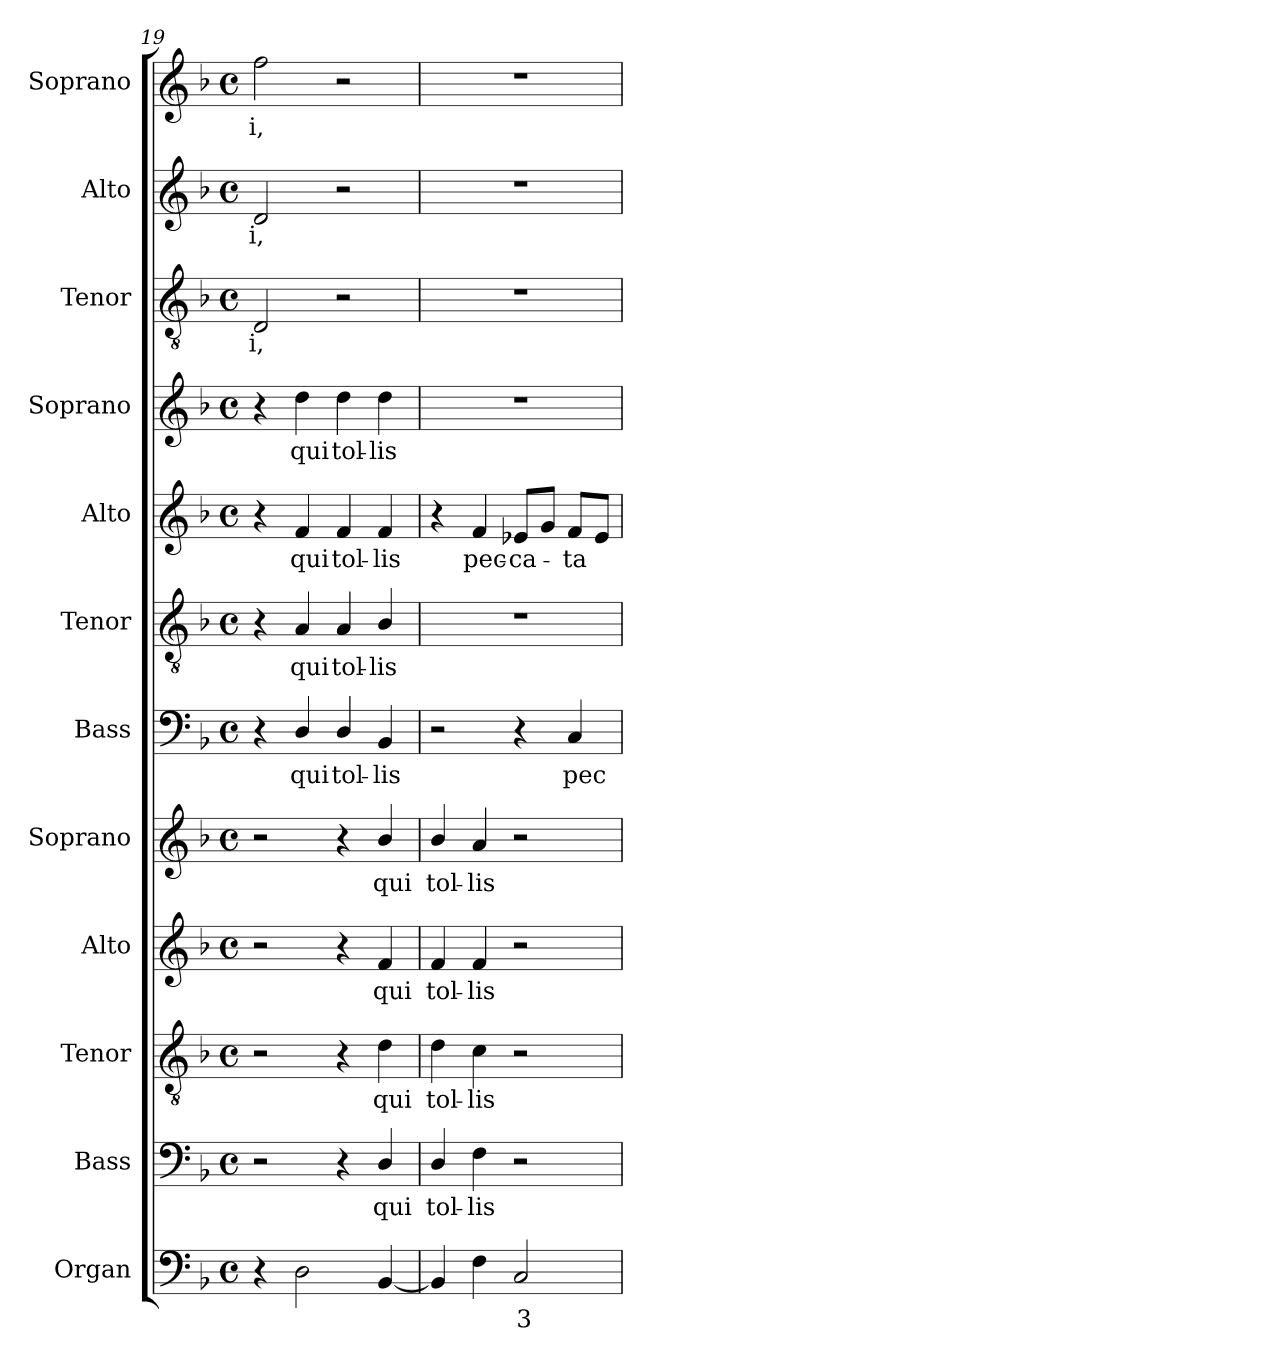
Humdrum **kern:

**kern	**text	**kern	**text	**kern	**text	**kern	**text	**kern	**text	**kern	**text	**kern	**text	**kern	**text	**kern	**text	**kern	**text	**kern	**text	**kern	**text
*part12	*part12	*part11	*part11	*part10	*part10	*part9	*part9	*part8	*part8	*part7	*part7	*part6	*part6	*part5	*part5	*part4	*part4	*part3	*part3	*part2	*part2	*part1	*part1
*staff12	*staff12	*staff11	*staff11	*staff10	*staff10	*staff9	*staff9	*staff8	*staff8	*staff7	*staff7	*staff6	*staff6	*staff5	*staff5	*staff4	*staff4	*staff3	*staff3	*staff2	*staff2	*staff1	*staff1
*I"Organ	*	*I"Bass	*	*I"Tenor	*	*I"Alto	*	*I"Soprano	*	*I"Bass	*	*I"Tenor	*	*I"Alto	*	*I"Soprano	*	*I"Tenor	*	*I"Alto	*	*I"Soprano	*
*I'Org.	*	*I'B.	*	*I'T.	*	*I'A.	*	*I'S.	*	*I'B.	*	*I'T.	*	*I'A.	*	*I'S.	*	*I'T.	*	*I'A.	*	*I'S.	*
*clefF4	*	*clefF4	*	*clefGv2	*	*clefG2	*	*clefG2	*	*clefF4	*	*clefGv2	*	*clefG2	*	*clefG2	*	*clefGv2	*	*clefG2	*	*clefG2	*
*	*	*	*	*ITrd7c12	*	*	*	*	*	*	*	*ITrd7c12	*	*	*	*	*	*ITrd7c12	*	*	*	*	*
*k[b-]	*	*k[b-]	*	*k[b-]	*	*k[b-]	*	*k[b-]	*	*k[b-]	*	*k[b-]	*	*k[b-]	*	*k[b-]	*	*k[b-]	*	*k[b-]	*	*k[b-]	*
*F:	*	*F:	*	*F:	*	*F:	*	*F:	*	*F:	*	*F:	*	*F:	*	*F:	*	*F:	*	*F:	*	*F:	*
*M4/4	*	*M4/4	*	*M4/4	*	*M4/4	*	*M4/4	*	*M4/4	*	*M4/4	*	*M4/4	*	*M4/4	*	*M4/4	*	*M4/4	*	*M4/4	*
*met(c)	*	*met(c)	*	*met(c)	*	*met(c)	*	*met(c)	*	*met(c)	*	*met(c)	*	*met(c)	*	*met(c)	*	*met(c)	*	*met(c)	*	*met(c)	*
=19	=19	=19	=19	=19	=19	=19	=19	=19	=19	=19	=19	=19	=19	=19	=19	=19	=19	=19	=19	=19	=19	=19	=19
!	!	!	!	!	!	!	!	!	!	!	!	!	!	!	!	!	!	!	!LO:LY:b:color=#000000	!	!	!	!
!	!	!	!	!	!	!	!	!	!	!	!	!	!	!	!	!	!	!	!	!	!LO:LY:b:color=#000000	!	!
!	!	!	!	!	!	!	!	!	!	!	!	!	!	!	!	!	!	!	!	!	!	!	!LO:LY:b:color=#000000
4r	.	2r	.	2r	.	2r	.	2r	.	4r	.	4r	.	4r	.	4r	.	2DDi/	-i,	2di/	-i,	2ffi\	-i,
!	!	!	!	!	!	!	!	!	!	!	!LO:LY:b:color=#000000	!	!	!	!	!	!	!	!	!	!	!	!
!	!	!	!	!	!	!	!	!	!	!	!	!	!LO:LY:b:color=#000000	!	!	!	!	!	!	!	!	!	!
!	!	!	!	!	!	!	!	!	!	!	!	!	!	!	!LO:LY:b:color=#000000	!	!	!	!	!	!	!	!
!	!	!	!	!	!	!	!	!	!	!	!	!	!	!	!	!	!LO:LY:b:color=#000000	!	!	!	!	!	!
2Di\	.	.	.	.	.	.	.	.	.	4Di/	qui	4AAi/	qui	4fi/	qui	4ddi\	qui	.	.	.	.	.	.
!	!	!	!	!	!	!	!	!	!	!	!LO:LY:b:color=#000000	!	!	!	!	!	!	!	!	!	!	!	!
!	!	!	!	!	!	!	!	!	!	!	!	!	!LO:LY:b:color=#000000	!	!	!	!	!	!	!	!	!	!
!	!	!	!	!	!	!	!	!	!	!	!	!	!	!	!LO:LY:b:color=#000000	!	!	!	!	!	!	!	!
!	!	!	!	!	!	!	!	!	!	!	!	!	!	!	!	!	!LO:LY:b:color=#000000	!	!	!	!	!	!
.	.	4r	.	4r	.	4r	.	4r	.	4Di/	tol-	4AAi/	tol-	4fi/	tol-	4ddi\	tol-	2r	.	2r	.	2r	.
!	!	!	!LO:LY:b:color=#000000	!	!	!	!	!	!	!	!	!	!	!	!	!	!	!	!	!	!	!	!
!	!	!	!	!	!LO:LY:b:color=#000000	!	!	!	!	!	!	!	!	!	!	!	!	!	!	!	!	!	!
!	!	!	!	!	!	!	!LO:LY:b:color=#000000	!	!	!	!	!	!	!	!	!	!	!	!	!	!	!	!
!	!	!	!	!	!	!	!	!	!LO:LY:b:color=#000000	!	!	!	!	!	!	!	!	!	!	!	!	!	!
!	!	!	!	!	!	!	!	!	!	!	!LO:LY:b:color=#000000	!	!	!	!	!	!	!	!	!	!	!	!
!	!	!	!	!	!	!	!	!	!	!	!	!	!LO:LY:b:color=#000000	!	!	!	!	!	!	!	!	!	!
!	!	!	!	!	!	!	!	!	!	!	!	!	!	!	!LO:LY:b:color=#000000	!	!	!	!	!	!	!	!
!	!	!	!	!	!	!	!	!	!	!	!	!	!	!	!	!	!LO:LY:b:color=#000000	!	!	!	!	!	!
[<4BB-i/	.	4Di/	qui	4Di\	qui	4fi/	qui	4b-i/	qui	4BB-i/	-lis	4BB-i/	-lis	4fi/	-lis	4ddi\	-lis	.	.	.	.	.	.
=20	=20	=20	=20	=20	=20	=20	=20	=20	=20	=20	=20	=20	=20	=20	=20	=20	=20	=20	=20	=20	=20	=20	=20
!	!	!	!LO:LY:b:color=#000000	!	!	!	!	!	!	!	!	!	!	!	!	!	!	!	!	!	!	!	!
!	!	!	!	!	!LO:LY:b:color=#000000	!	!	!	!	!	!	!	!	!	!	!	!	!	!	!	!	!	!
!	!	!	!	!	!	!	!LO:LY:b:color=#000000	!	!	!	!	!	!	!	!	!	!	!	!	!	!	!	!
!	!	!	!	!	!	!	!	!	!LO:LY:b:color=#000000	!	!	!	!	!	!	!	!	!	!	!	!	!	!
4BB-i/]	.	4Di/	tol-	4Di\	tol-	4fi/	tol-	4b-i/	tol-	2r	.	1r	.	4r	.	1r	.	1r	.	1r	.	1r	.
!	!	!	!LO:LY:b:color=#000000	!	!	!	!	!	!	!	!	!	!	!	!	!	!	!	!	!	!	!	!
!	!	!	!	!	!LO:LY:b:color=#000000	!	!	!	!	!	!	!	!	!	!	!	!	!	!	!	!	!	!
!	!	!	!	!	!	!	!LO:LY:b:color=#000000	!	!	!	!	!	!	!	!	!	!	!	!	!	!	!	!
!	!	!	!	!	!	!	!	!	!LO:LY:b:color=#000000	!	!	!	!	!	!	!	!	!	!	!	!	!	!
!	!	!	!	!	!	!	!	!	!	!	!	!	!	!	!LO:LY:b:color=#000000	!	!	!	!	!	!	!	!
4Fi\	.	4Fi\	-lis	4Ci\	-lis	4fi/	-lis	4ai/	-lis	.	.	.	.	4fi/	pec-	.	.	.	.	.	.	.	.
!	!LO:LY:b:color=#000000	!	!	!	!	!	!	!	!	!	!	!	!	!	!	!	!	!	!	!	!	!	!
!	!	!	!	!	!	!	!	!	!	!	!	!	!	!	!LO:LY:b:color=#000000	!	!	!	!	!	!	!	!
2Ci/	3	2r	.	2r	.	2r	.	2r	.	4r	.	.	.	8e-Xi/L	-ca-	.	.	.	.	.	.	.	.
.	.	.	.	.	.	.	.	.	.	.	.	.	.	8gi/J	.	.	.	.	.	.	.	.	.
!	!	!	!	!	!	!	!	!	!	!	!LO:LY:b:color=#000000	!	!	!	!	!	!	!	!	!	!	!	!
!	!	!	!	!	!	!	!	!	!	!	!	!	!	!	!LO:LY:b:color=#000000	!	!	!	!	!	!	!	!
.	.	.	.	.	.	.	.	.	.	4Ci/	pec-	.	.	8fi/L	-ta	.	.	.	.	.	.	.	.
.	.	.	.	.	.	.	.	.	.	.	.	.	.	8e-i/J	.	.	.	.	.	.	.	.	.
=	=	=	=	=	=	=	=	=	=	=	=	=	=	=	=	=	=	=	=	=	=	=	=
*-	*-	*-	*-	*-	*-	*-	*-	*-	*-	*-	*-	*-	*-	*-	*-	*-	*-	*-	*-	*-	*-	*-	*-
